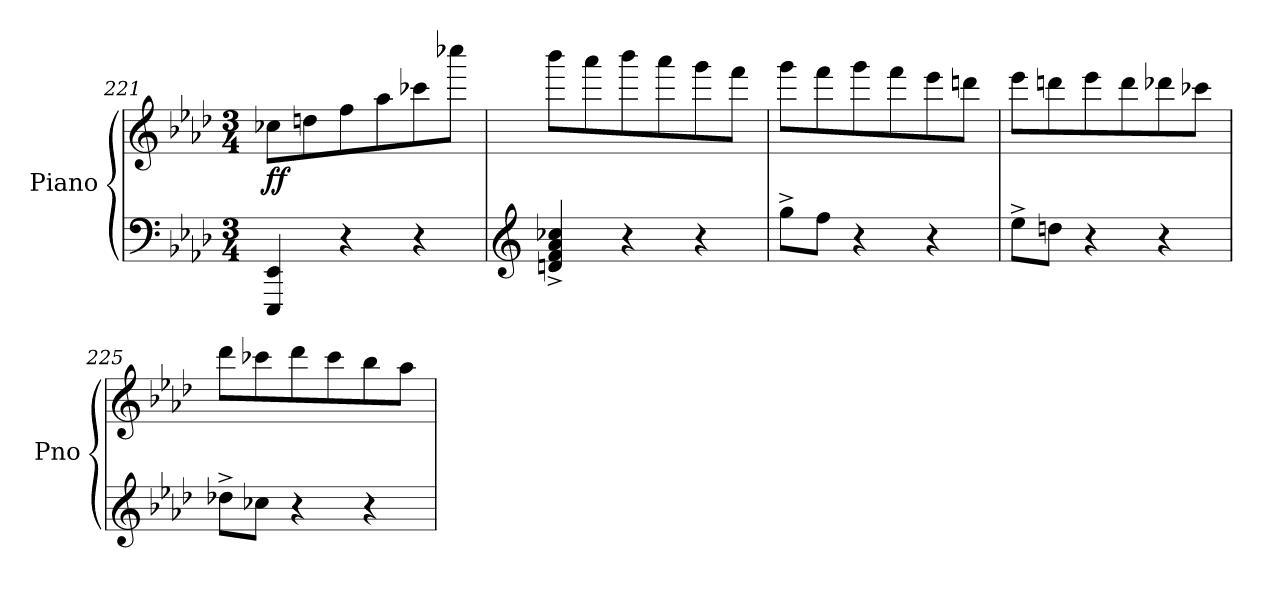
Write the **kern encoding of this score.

**kern	**kern	**dynam
*part1	*part1	*part1
*staff2	*staff1	*staff1/2
*I"Piano	*	*
*I'Pno	*	*
!!LO:LB:g=z
*clefF4	*clefG2	*
*k[b-e-a-d-]	*k[b-e-a-d-]	*
*M3/4	*M3/4	*
=221	=221	=221
!	!	!LO:DY:b
4EEE-/ 4EE-/	8cc-X\L	ff
.	8ddn\	.
4r	8ff\	.
.	8aa-\	.
4r	8ccc-X\	.
.	8cccc-X\J	.
=222	=222	=222
*clefG2	*	*
4dn/^ 4f/^ 4a-/^ 4cc-X/^	8bbb-\L	.
.	8aaa-\	.
4r	8bbb-\	.
.	8aaa-\	.
4r	8ggg\	.
.	8fff\J	.
=223	=223	=223
8gg^\L	8ggg\L	.
8ff\J	8fff\	.
4r	8ggg\	.
.	8fff\	.
4r	8eee-\	.
.	8dddn\J	.
=224	=224	=224
8ee-^\L	8eee-\L	.
8ddn\J	8dddn\	.
4r	8eee-\	.
.	8ddd\	.
4r	8ddd-X\	.
.	8ccc-X\J	.
=225	=225	=225
8dd-X^\L	8ddd-\L	.
8cc-X\J	8ccc-X\	.
4r	8ddd-\	.
.	8ccc-\	.
4r	8bb-\	.
.	8aa-\J	.
=	=	=
*-	*-	*-
